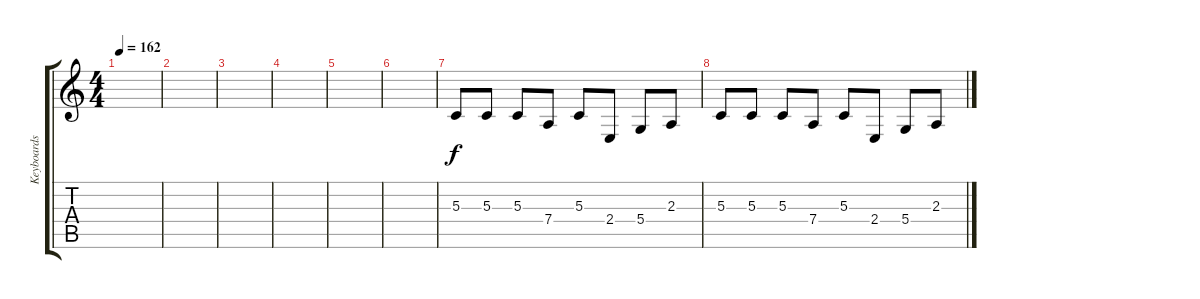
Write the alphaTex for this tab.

\track ("Keyboards 3" "Keyboards ") {instrument tubularbells}
\staff {score tabs}
\tuning (E4 B3 G3 D3 A2 E2) {hide}
\ts (4 4)
\tempo 162
\clef g2
\ks c
|
|
|
|
|
|
5.3.8{instrument pizzicatostrings} 5.3.8 5.3.8 7.4.8 5.3.8 2.4.8 5.4.8 2.3.8 |
5.3.8 5.3.8 5.3.8 7.4.8 5.3.8 2.4.8 5.4.8 2.3.8
